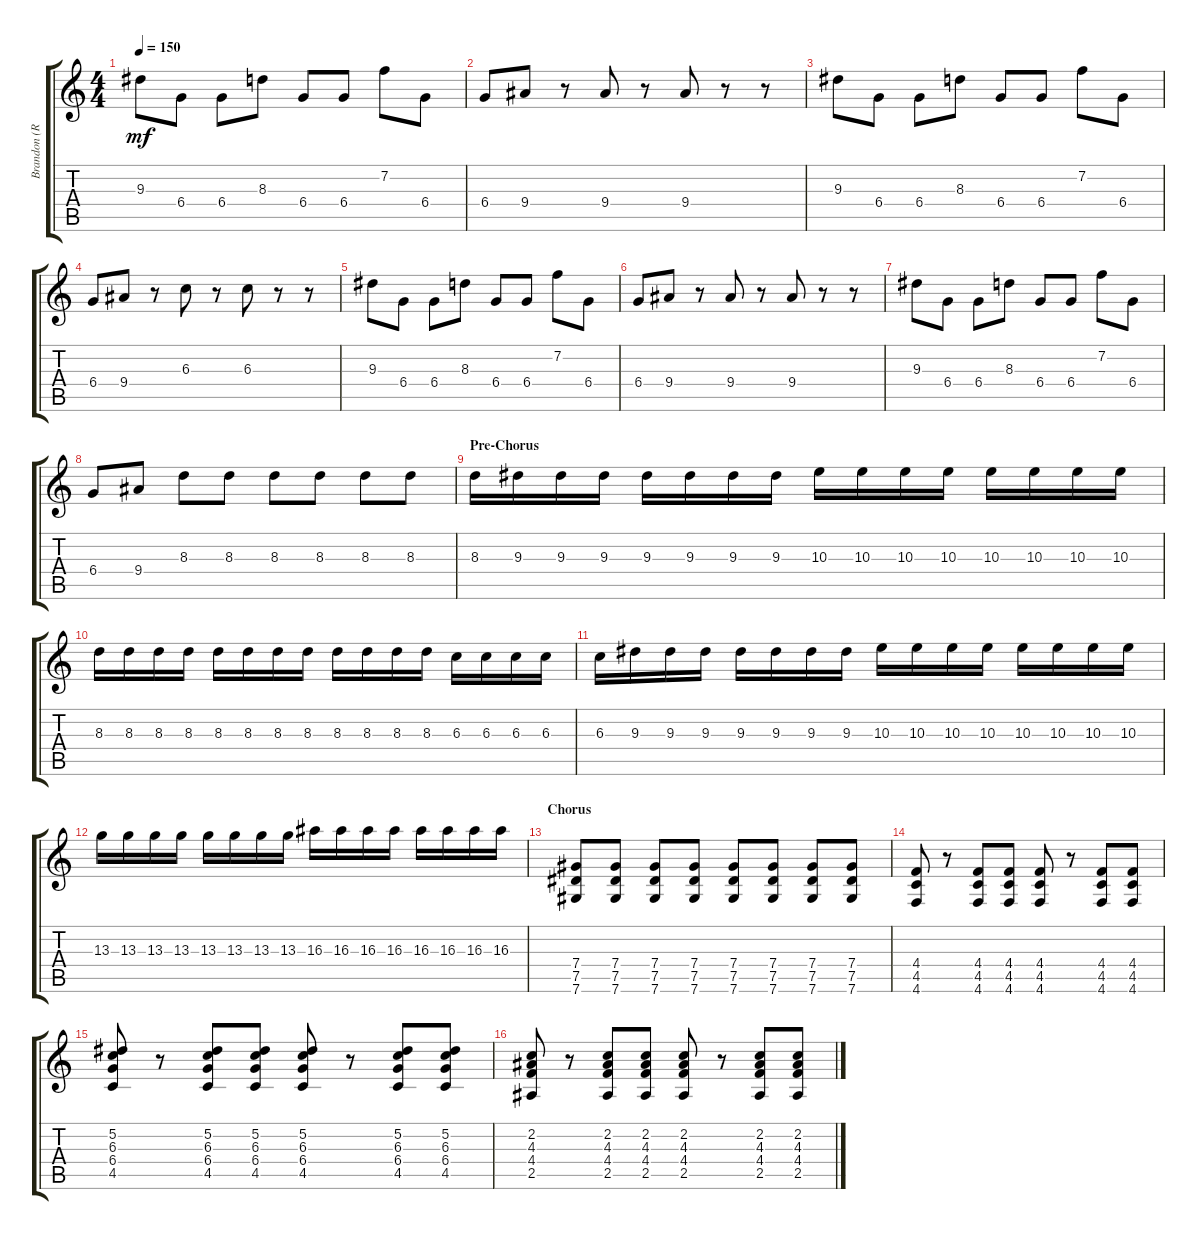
\track ("Brandon (Rhythm)" "Brandon (R") {instrument distortionguitar}
\staff {score tabs}
\tuning (Eb4 Bb3 Gb3 Db3 Ab2 Db2) {hide}
\ts (4 4)
\tempo 150
\clef g2
\ks c
9.3.8{dy mf} 6.4.8 6.4.8 8.3.8 6.4.8 6.4.8 7.2.8 6.4.8 |
6.4.8 9.4.8 r.8 9.4.8 r.8 9.4.8 r.8 r.8 |
9.3.8 6.4.8 6.4.8 8.3.8 6.4.8 6.4.8 7.2.8 6.4.8 |
6.4.8 9.4.8 r.8 6.3.8 r.8 6.3.8 r.8 r.8 |
9.3.8 6.4.8 6.4.8 8.3.8 6.4.8 6.4.8 7.2.8 6.4.8 |
6.4.8 9.4.8 r.8 9.4.8 r.8 9.4.8 r.8 r.8 |
9.3.8 6.4.8 6.4.8 8.3.8 6.4.8 6.4.8 7.2.8 6.4.8 |
6.4.8 9.4.8 8.3.8 8.3.8 8.3.8 8.3.8 8.3.8 8.3.8 |
\section ("" "Pre-Chorus")
8.3.16 9.3.16 9.3.16 9.3.16 9.3.16 9.3.16 9.3.16 9.3.16 10.3.16 10.3.16 10.3.16 10.3.16 10.3.16 10.3.16 10.3.16 10.3.16 |
8.3.16 8.3.16 8.3.16 8.3.16 8.3.16 8.3.16 8.3.16 8.3.16 8.3.16 8.3.16 8.3.16 8.3.16 6.3.16 6.3.16 6.3.16 6.3.16 |
6.3.16 9.3.16 9.3.16 9.3.16 9.3.16 9.3.16 9.3.16 9.3.16 10.3.16 10.3.16 10.3.16 10.3.16 10.3.16 10.3.16 10.3.16 10.3.16 |
13.3.16 13.3.16 13.3.16 13.3.16 13.3.16 13.3.16 13.3.16 13.3.16 16.3.16 16.3.16 16.3.16 16.3.16 16.3.16 16.3.16 16.3.16 16.3.16 |
\section ("" "Chorus")
(7.4 7.5 7.6).8 (7.4 7.5 7.6).8 (7.4 7.5 7.6).8 (7.4 7.5 7.6).8 (7.4 7.5 7.6).8 (7.4 7.5 7.6).8 (7.4 7.5 7.6).8 (7.4 7.5 7.6).8 |
(4.4 4.5 4.6).8 r.8 (4.4 4.5 4.6).8 (4.4 4.5 4.6).8 (4.4 4.5 4.6).8 r.8 (4.4 4.5 4.6).8 (4.4 4.5 4.6).8 |
(5.2 6.3 6.4 4.5).8 r.8 (5.2 6.3 6.4 4.5).8 (5.2 6.3 6.4 4.5).8 (5.2 6.3 6.4 4.5).8 r.8 (5.2 6.3 6.4 4.5).8 (5.2 6.3 6.4 4.5).8 |
(2.2 4.3 4.4 2.5).8 r.8 (2.2 4.3 4.4 2.5).8 (2.2 4.3 4.4 2.5).8 (2.2 4.3 4.4 2.5).8 r.8 (2.2 4.3 4.4 2.5).8 (2.2 4.3 4.4 2.5).8
